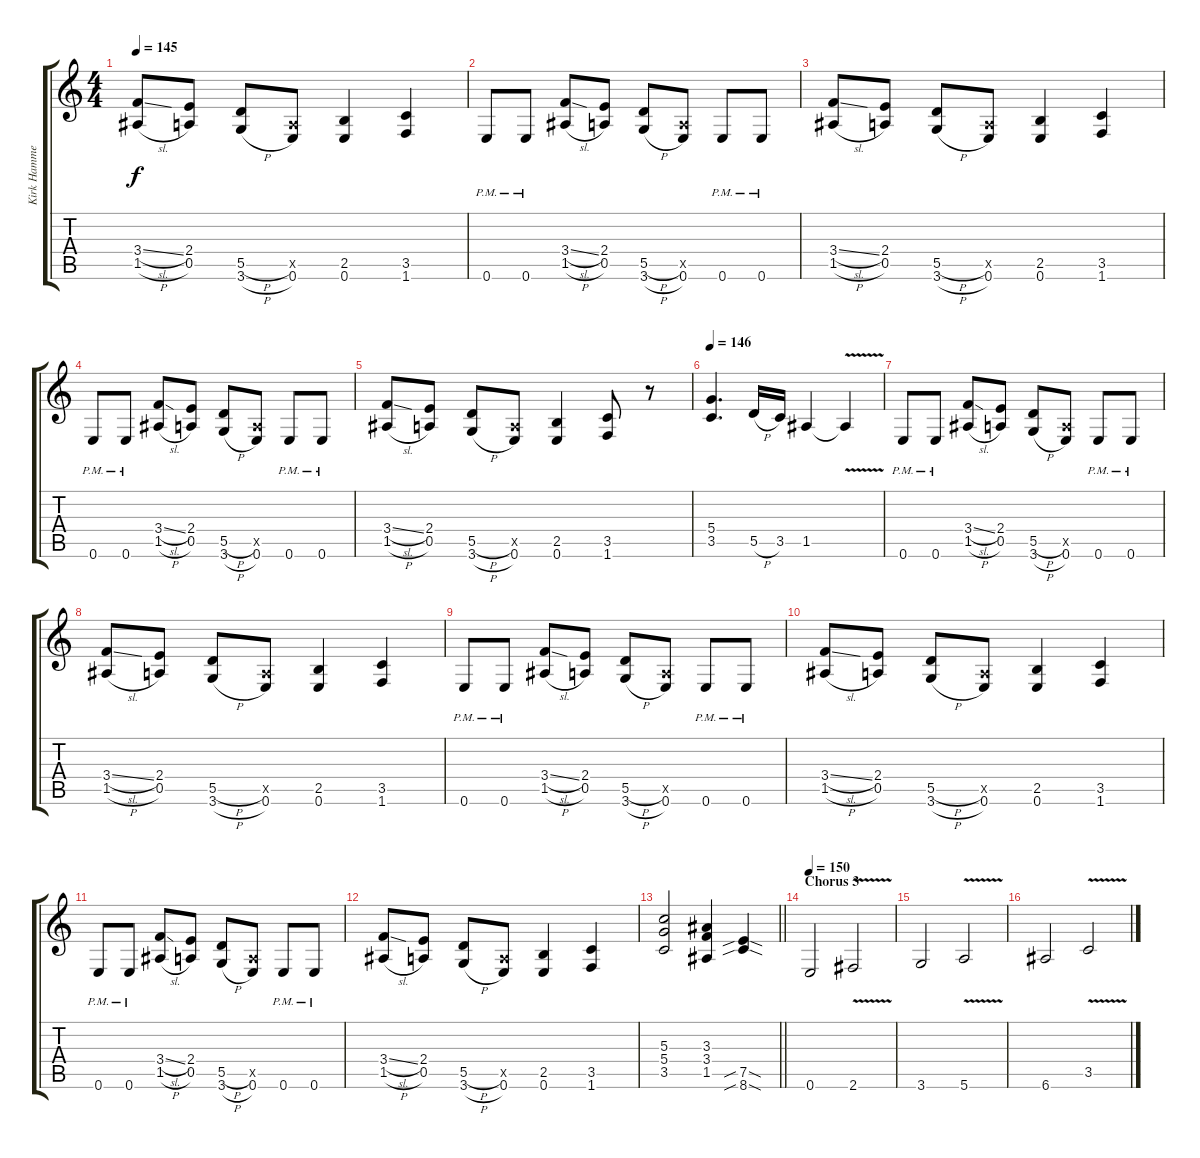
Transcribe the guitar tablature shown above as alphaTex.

\track ("Kirk Hammett (Guitar Lead)" "Kirk Hamme") {instrument distortionguitar}
\staff {score tabs}
\tuning (E4 B3 G3 D3 A2 E2) {hide}
\ts (4 4)
\tempo 145
\clef g2
\ks c
(3.4{sl} 1.5{h}).8{dy f} (2.4 0.5).8 (5.5{h} 3.6{h}).8 (0.5{x} 0.6).8 (2.5 0.6).4 (3.5 1.6).4 |
0.6{pm}.8 0.6{pm}.8 (3.4{sl} 1.5{h}).8 (2.4 0.5).8 (5.5{h} 3.6{h}).8 (0.5{x} 0.6).8 0.6{pm}.8 0.6{pm}.8 |
(3.4{sl} 1.5{h}).8 (2.4 0.5).8 (5.5{h} 3.6{h}).8 (0.5{x} 0.6).8 (2.5 0.6).4 (3.5 1.6).4 |
0.6{pm}.8 0.6{pm}.8 (3.4{sl} 1.5{h}).8 (2.4 0.5).8 (5.5{h} 3.6{h}).8 (0.5{x} 0.6).8 0.6{pm}.8 0.6{pm}.8 |
(3.4{sl} 1.5{h}).8 (2.4 0.5).8 (5.5{h} 3.6{h}).8 (0.5{x} 0.6).8 (2.5 0.6).4 (3.5 1.6).8 r.8 |
\tempo 146
(5.4 3.5).4{d} 5.5{h}.16 3.5.16 1.5.4 1.5{v t}.4 |
0.6{pm}.8 0.6{pm}.8 (3.4{sl} 1.5{h}).8 (2.4 0.5).8 (5.5{h} 3.6{h}).8 (0.5{x} 0.6).8 0.6{pm}.8 0.6{pm}.8 |
(3.4{sl} 1.5{h}).8 (2.4 0.5).8 (5.5{h} 3.6{h}).8 (0.5{x} 0.6).8 (2.5 0.6).4 (3.5 1.6).4 |
0.6{pm}.8 0.6{pm}.8 (3.4{sl} 1.5{h}).8 (2.4 0.5).8 (5.5{h} 3.6{h}).8 (0.5{x} 0.6).8 0.6{pm}.8 0.6{pm}.8 |
(3.4{sl} 1.5{h}).8 (2.4 0.5).8 (5.5{h} 3.6{h}).8 (0.5{x} 0.6).8 (2.5 0.6).4 (3.5 1.6).4 |
0.6{pm}.8 0.6{pm}.8 (3.4{sl} 1.5{h}).8 (2.4 0.5).8 (5.5{h} 3.6{h}).8 (0.5{x} 0.6).8 0.6{pm}.8 0.6{pm}.8 |
(3.4{sl} 1.5{h}).8 (2.4 0.5).8 (5.5{h} 3.6{h}).8 (0.5{x} 0.6).8 (2.5 0.6).4 (3.5 1.6).4 |
\barLineRight lightlight
(5.3 5.4 3.5).2 (3.3 3.4 1.5).4 (7.5{sib sod} 8.6{sib sod}).4 |
\section ("" "Chorus 3")
\tempo 150
0.6.2 2.6{v}.2 |
3.6.2 5.6{v}.2 |
6.6.2 3.5{v}.2
